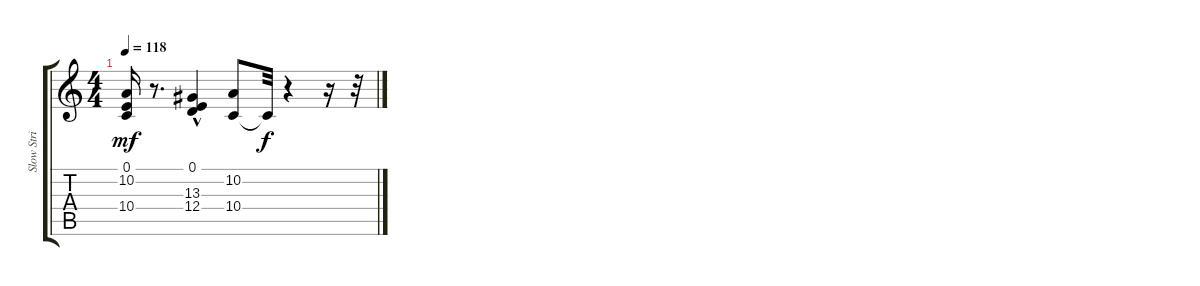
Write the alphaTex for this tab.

\track (" Slow Strings*merged" " Slow Stri") {instrument stringensemble2}
\staff {score tabs}
\tuning (E4 B3 G3 D3 A2 E2) {hide}
\ts (4 4)
\tempo 118
\clef g2
\ks c
(0.1 10.2 10.4).16{dy mf} r.8{d} (0.1{hac} 13.3 12.4).4 (10.2 10.4).8 10.4{t}.32{dy f} r.4 r.16 r.32
